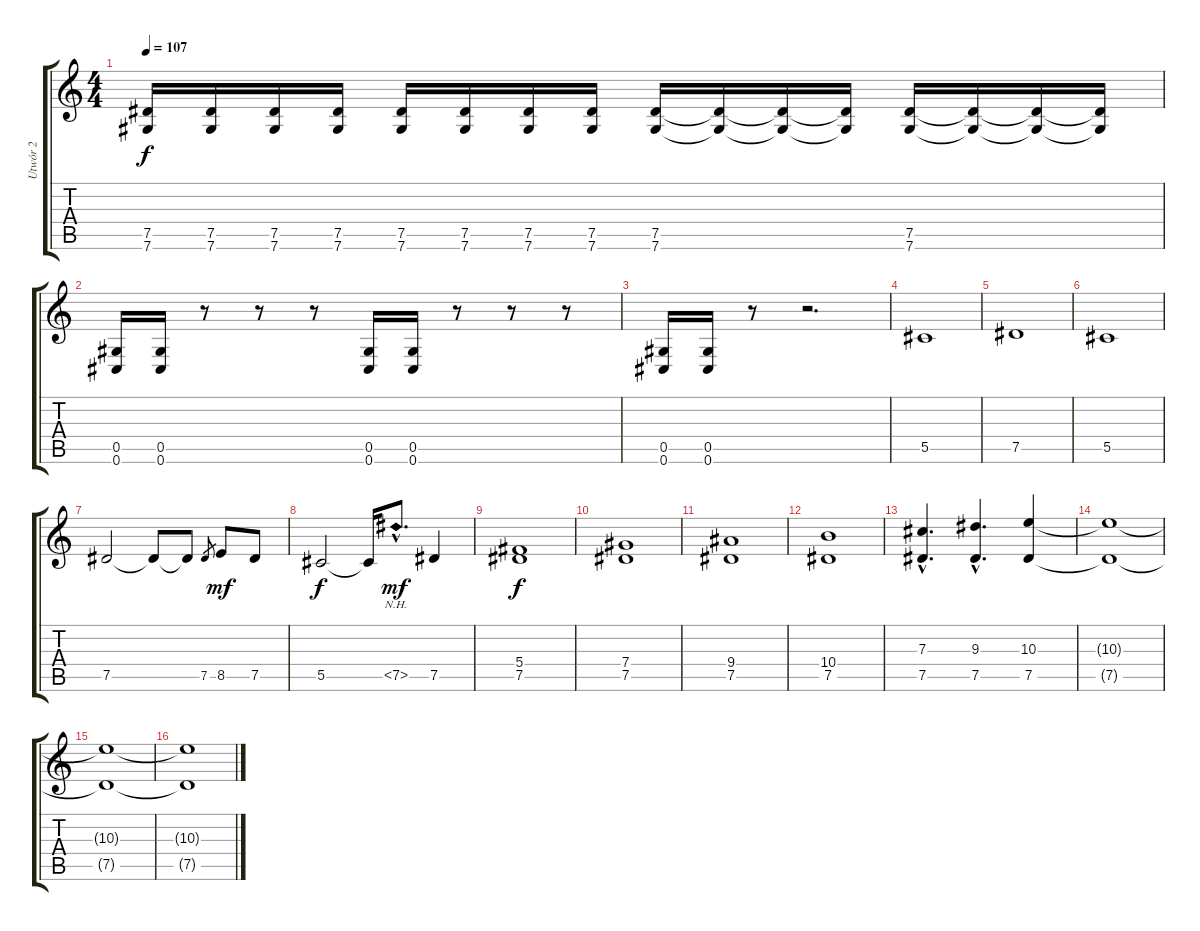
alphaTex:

\track ("Utwór 2" "Utwór 2") {instrument distortionguitar}
\staff {score tabs}
\tuning (Eb4 Bb3 Gb3 Db3 Ab2 Db2) {hide}
\ts (4 4)
\tempo 107
\clef g2
\ks c
(7.5 7.6).16{dy f} (7.5 7.6).16 (7.5 7.6).16 (7.5 7.6).16 (7.5 7.6).16 (7.5 7.6).16 (7.5 7.6).16 (7.5 7.6).16 (7.5 7.6).16 (7.5{t} 7.6{t}).16 (7.5{t} 7.6{t}).16 (7.5{t} 7.6{t}).16 (7.5 7.6).16 (7.5{t} 7.6{t}).16 (7.5{t} 7.6{t}).16 (7.5{t} 7.6{t}).16 |
(0.5 0.6).16{volume 11} (0.5 0.6).16 r.8 r.8 r.8 (0.5 0.6).16 (0.5 0.6).16 r.8 r.8 r.8 |
(0.5 0.6).16 (0.5 0.6).16 r.8 r.2{d} |
5.5.1{volume 10} |
7.5.1{volume 10} |
5.5.1{volume 10} |
7.5.2{volume 10} 7.5{t}.8 7.5{t}.8 7.5.8{gr} 8.5.8{dy mf} 7.5.8 |
5.5.2{dy f} 5.5{t}.16 7.5{nh hac}.8{d dy mf} 7.5.4 |
(5.4 7.5).1{dy f volume 10} |
(7.4 7.5).1 |
(9.4 7.5).1{volume 11} |
(10.4 7.5).1{volume 12} |
(7.3{hac} 7.5{hac}).4{d volume 12} (9.3{hac} 7.5{hac}).4{d} (10.3 7.5).4 |
(10.3{t} 7.5{t}).1 |
(10.3{t} 7.5{t}).1 |
(10.3{t} 7.5{t}).1
